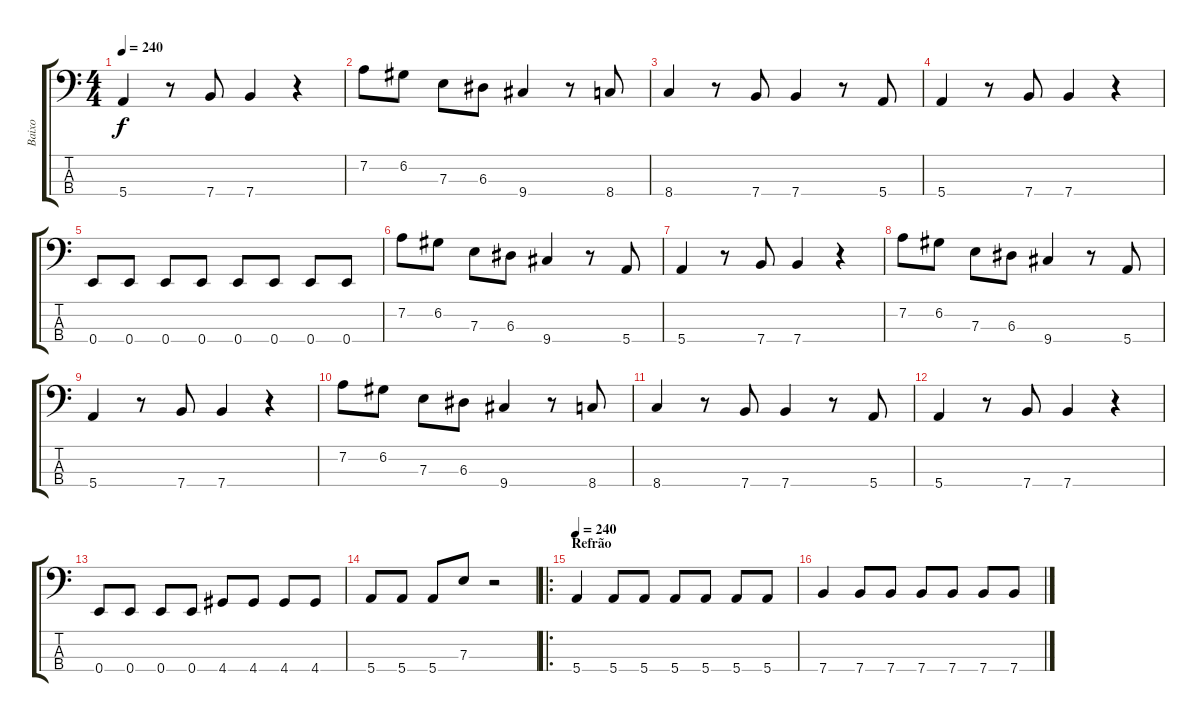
\track ("Baixo" "Baixo") {instrument electricbassfinger}
\staff {score tabs}
\tuning (G2 D2 A1 E1) {hide}
\ts (4 4)
\tempo 240
\clef f4
\ks c
5.4.4{dy f} r.8 7.4.8 7.4.4 r.4 |
7.2.8 6.2.8 7.3.8 6.3.8 9.4.4 r.8 8.4.8 |
8.4.4 r.8 7.4.8 7.4.4 r.8 5.4.8 |
5.4.4 r.8 7.4.8 7.4.4 r.4 |
0.4.8 0.4.8 0.4.8 0.4.8 0.4.8 0.4.8 0.4.8 0.4.8 |
7.2.8 6.2.8 7.3.8 6.3.8 9.4.4 r.8 5.4.8 |
5.4.4 r.8 7.4.8 7.4.4 r.4 |
7.2.8 6.2.8 7.3.8 6.3.8 9.4.4 r.8 5.4.8 |
5.4.4 r.8 7.4.8 7.4.4 r.4 |
7.2.8 6.2.8 7.3.8 6.3.8 9.4.4 r.8 8.4.8 |
8.4.4 r.8 7.4.8 7.4.4 r.8 5.4.8 |
5.4.4 r.8 7.4.8 7.4.4 r.4 |
0.4.8 0.4.8 0.4.8 0.4.8 4.4.8 4.4.8 4.4.8 4.4.8 |
5.4.8 5.4.8 5.4.8 7.3.8 r.2 |
\ro
\section ("" "Refrão")
\tempo 240
5.4.4 5.4.8 5.4.8 5.4.8 5.4.8 5.4.8 5.4.8 |
7.4.4 7.4.8 7.4.8 7.4.8 7.4.8 7.4.8 7.4.8
